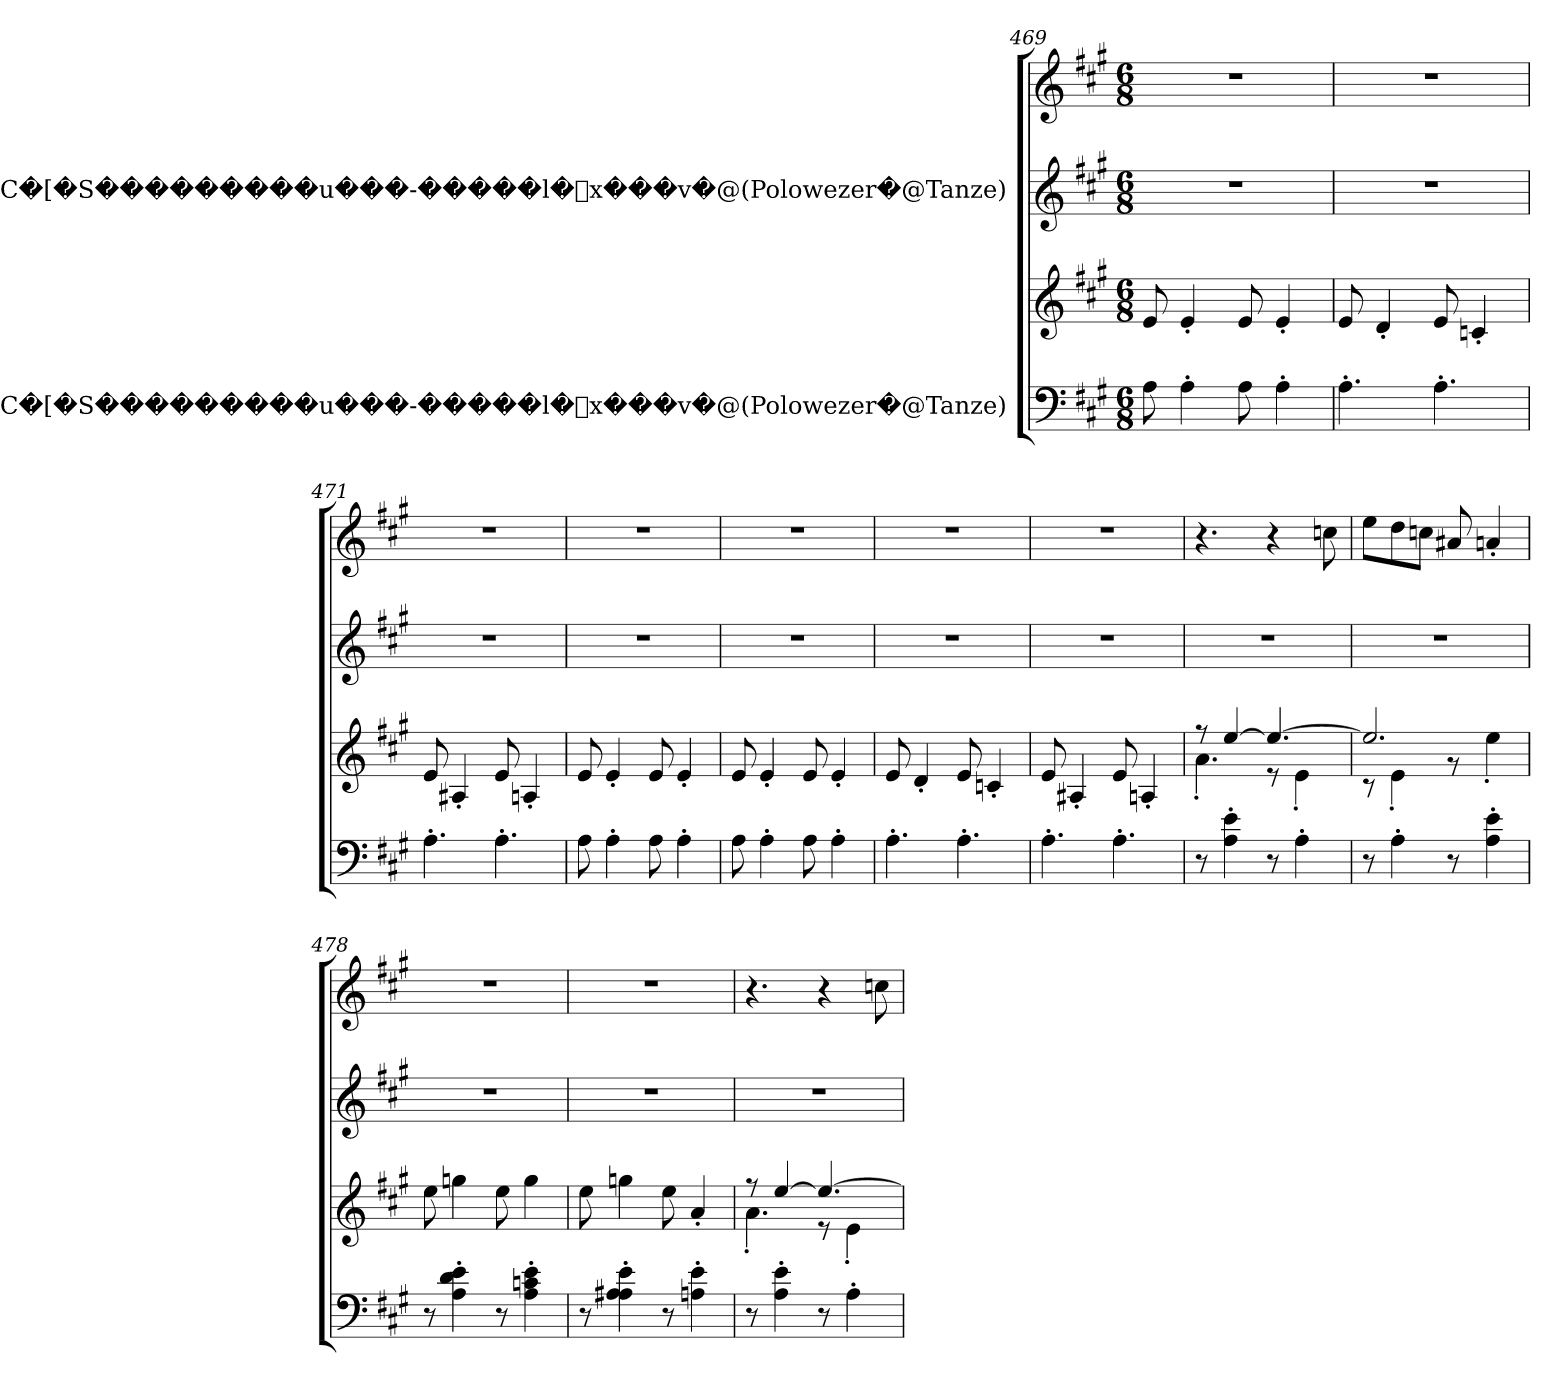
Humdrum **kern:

**kern	**kern	**kern	**kern
*part2	*part2	*part1	*part1
*staff4	*staff3	*staff2	*staff1
*I"钢琴, �C�[�S���������u���-�����l�ݗx���v�@(Polowezer�@Tanze)	*	*I"钢琴, �C�[�S���������u���-�����l�ݗx���v�@(Polowezer�@Tanze)	*
*clefF4	*clefG2	*clefG2	*clefG2
*k[f#c#g#]	*k[f#c#g#]	*k[f#c#g#]	*k[f#c#g#]
*M6/8	*M6/8	*M6/8	*M6/8
=469	=469	=469	=469
8A\	8e/	2.r	2.r
4A'\	4e'/	.	.
8A\	8e/	.	.
4A'\	4e'/	.	.
!!LO:LB:g=z
=470	=470	=470	=470
4.A'\	8e/	2.r	2.r
.	4d'/	.	.
4.A'\	8e/	.	.
.	4cn'/	.	.
=471	=471	=471	=471
4.A'\	8e/	2.r	2.r
.	4A#X'/	.	.
4.A'\	8e/	.	.
.	4An'/	.	.
=472	=472	=472	=472
8A\	8e/	2.r	2.r
4A'\	4e'/	.	.
8A\	8e/	.	.
4A'\	4e'/	.	.
=473	=473	=473	=473
8A\	8e/	2.r	2.r
4A'\	4e'/	.	.
8A\	8e/	.	.
4A'\	4e'/	.	.
=474	=474	=474	=474
4.A'\	8e/	2.r	2.r
.	4d'/	.	.
4.A'\	8e/	.	.
.	4cn'/	.	.
=475	=475	=475	=475
4.A'\	8e/	2.r	2.r
.	4A#X'/	.	.
4.A'\	8e/	.	.
.	4An'/	.	.
!!LO:PB:g=z
=476	=476	=476	=476
*	*^	*	*
8r	8r	4.a'\	2.r	4.r
4A\' 4e\'	[4ee/	.	.	.
8r	4.ee/_	8r	.	4r
4A'\	.	4e'\	.	.
.	.	.	.	8ccn\
=477	=477	=477	=477	=477
8r	2.ee/]	8r	2.r	8ee\L
4A'\	.	4e'\	.	8dd\
.	.	.	.	8ccn\J
8r	.	8r	.	8a#X/
4A\' 4e\'	.	4ee'\	.	4an'/
*	*v	*v	*	*
=478	=478	=478	=478
8r	8ee\	2.r	2.r
4A\' 4d\' 4e\'	4ggn\	.	.
8r	8ee\	.	.
4A\' 4cn\' 4e\'	4gg\	.	.
=479	=479	=479	=479
8r	8ee\	2.r	2.r
4A\' 4A#X\' 4e\'	4ggn\	.	.
8r	8ee\	.	.
4An\' 4e\'	4a'/	.	.
=480	=480	=480	=480
*	*^	*	*
8r	8r	4.a'\	2.r	4.r
4A\' 4e\'	[4ee/	.	.	.
8r	4.ee/_	8r	.	4r
4A'\	.	4e'\	.	.
.	.	.	.	8ccn\
*	*v	*v	*	*
=	=	=	=
*-	*-	*-	*-
